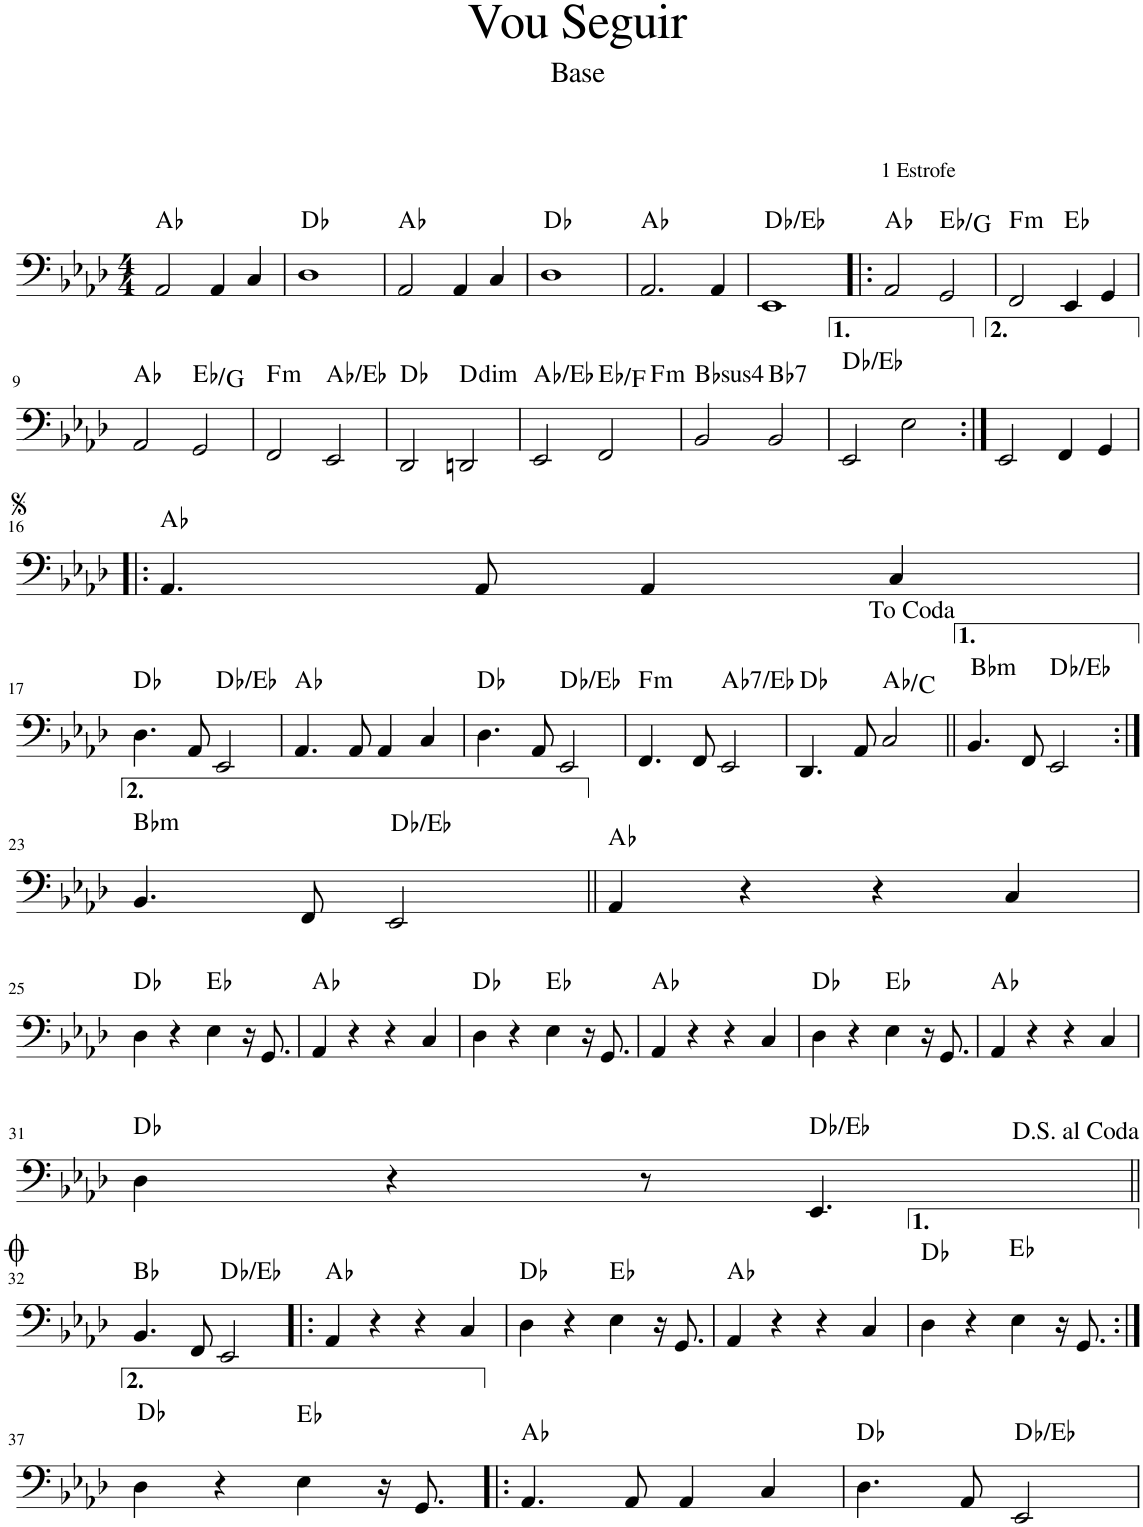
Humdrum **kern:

**kern	**harte
*part1	*part1
*staff1	*
*I"Piano	*
*I'Pno.	*
*clefF4	*
*k[b-e-a-d-]	*
*M4/4	*
=1	=1
!	!LO:H:kt=♭
2AA-/	.
4AA-/	.
4C/	.
=2	=2
!	!LO:H:kt=♭
1D-	.
=3	=3
!	!LO:H:kt=♭
2AA-/	.
4AA-/	.
4C/	.
=4	=4
!	!LO:H:kt=♭
1D-	.
=5	=5
!	!LO:H:kt=♭
2.AA-/	.
4AA-/	.
=6	=6
!	!LO:H:kt=♭
1EE-	.
=7!|:	=7!|:
!LO:TX:a:t=1 Estrofe	!LO:H:kt=♭
2AA-/	.
!	!LO:H:kt=♭
2GG/	.
=8	=8
!	!LO:H:kt=m
2FF/	F:min
!	!LO:H:kt=♭
4EE-/	.
4GG/	.
!!LO:LB:g=z
=9	=9
!	!LO:H:kt=♭
2AA-/	.
!	!LO:H:kt=♭
2GG/	.
=10	=10
!	!LO:H:kt=m
2FF/	F:min
!	!LO:H:kt=♭
2EE-/	.
=11	=11
!	!LO:H:kt=♭
2DD-/	.
!	!LO:H:kt=dim
2DDn/	D:dim
=12	=12
!	!LO:H:kt=♭
*^	*
2EE-/	2.ryy	.
!	!	!LO:H:kt=♭
2FF/	.	.
!	!	!LO:H:kt=m
.	4ryy	F:min
=13	=13	=13
!	!	!LO:H:kt=♭sus
*v	*v	*
2BB-/	.
!	!LO:H:kt=♭
2BB-/	.
=14	=14
!	!LO:H:kt=♭
2EE-/	.
2E-\	.
=15:|!	=15:|!
2EE-/	.
4FF/	.
4GG/	.
!!LO:LB:g=z
=16!|:	=16!|:
!	!LO:H:kt=♭
4.AA-/	.
8AA-/	.
4AA-/	.
4C/	.
!!LO:LB:g=z
=17	=17
!	!LO:H:kt=♭
4.D-\	.
8AA-/	.
!	!LO:H:kt=♭
2EE-/	.
=18	=18
!	!LO:H:kt=♭
4.AA-/	.
8AA-/	.
4AA-/	.
4C/	.
=19	=19
!	!LO:H:kt=♭
4.D-\	.
8AA-/	.
!	!LO:H:kt=♭
2EE-/	.
=20	=20
!	!LO:H:kt=m
4.FF/	F:min
8FF/	.
!	!LO:H:kt=♭
2EE-/	.
=21	=21
!	!LO:H:kt=♭
4.DD-/	.
8AA-/	.
!	!LO:H:kt=♭
2C/	.
=22||	=22||
!	!LO:H:kt=♭m
4.BB-/	.
8FF/	.
!	!LO:H:kt=♭
2EE-/	.
!!LO:LB:g=z
=23:|!	=23:|!
!	!LO:H:kt=♭m
4.BB-/	.
8FF/	.
!	!LO:H:kt=♭
2EE-/	.
=24||	=24||
!	!LO:H:kt=♭
4AA-/	.
4r	.
4r	.
4C/	.
!!LO:LB:g=z
=25	=25
!	!LO:H:kt=♭
4D-\	.
4r	.
!	!LO:H:kt=♭
4E-\	.
16r	.
8.GG/	.
=26	=26
!	!LO:H:kt=♭
4AA-/	.
4r	.
4r	.
4C/	.
=27	=27
!	!LO:H:kt=♭
4D-\	.
4r	.
!	!LO:H:kt=♭
4E-\	.
16r	.
8.GG/	.
=28	=28
!	!LO:H:kt=♭
4AA-/	.
4r	.
4r	.
4C/	.
=29	=29
!	!LO:H:kt=♭
4D-\	.
4r	.
!	!LO:H:kt=♭
4E-\	.
16r	.
8.GG/	.
=30	=30
!	!LO:H:kt=♭
4AA-/	.
4r	.
4r	.
4C/	.
!!LO:LB:g=z
=31	=31
!	!LO:H:kt=♭
4D-\	.
4r	.
8r	.
!	!LO:H:kt=♭
4.EE-/	.
!!LO:LB:g=z
=32||	=32||
!	!LO:H:kt=♭
4.BB-/	.
8FF/	.
!	!LO:H:kt=♭
2EE-/	.
=33!|:	=33!|:
!	!LO:H:kt=♭
4AA-/	.
4r	.
4r	.
4C/	.
=34	=34
!	!LO:H:kt=♭
4D-\	.
4r	.
!	!LO:H:kt=♭
4E-\	.
16r	.
8.GG/	.
=35	=35
!	!LO:H:kt=♭
4AA-/	.
4r	.
4r	.
4C/	.
=36	=36
!	!LO:H:kt=♭
4D-\	.
4r	.
!	!LO:H:kt=♭
4E-\	.
16r	.
8.GG/	.
!!LO:LB:g=z
=37:|!	=37:|!
!	!LO:H:kt=♭
4D-\	.
4r	.
!	!LO:H:kt=♭
4E-\	.
16r	.
8.GG/	.
=38!|:	=38!|:
!	!LO:H:kt=♭
4.AA-/	.
8AA-/	.
4AA-/	.
4C/	.
=39	=39
!	!LO:H:kt=♭
4.D-\	.
8AA-/	.
!	!LO:H:kt=♭
2EE-/	.
=	=
*-	*-
